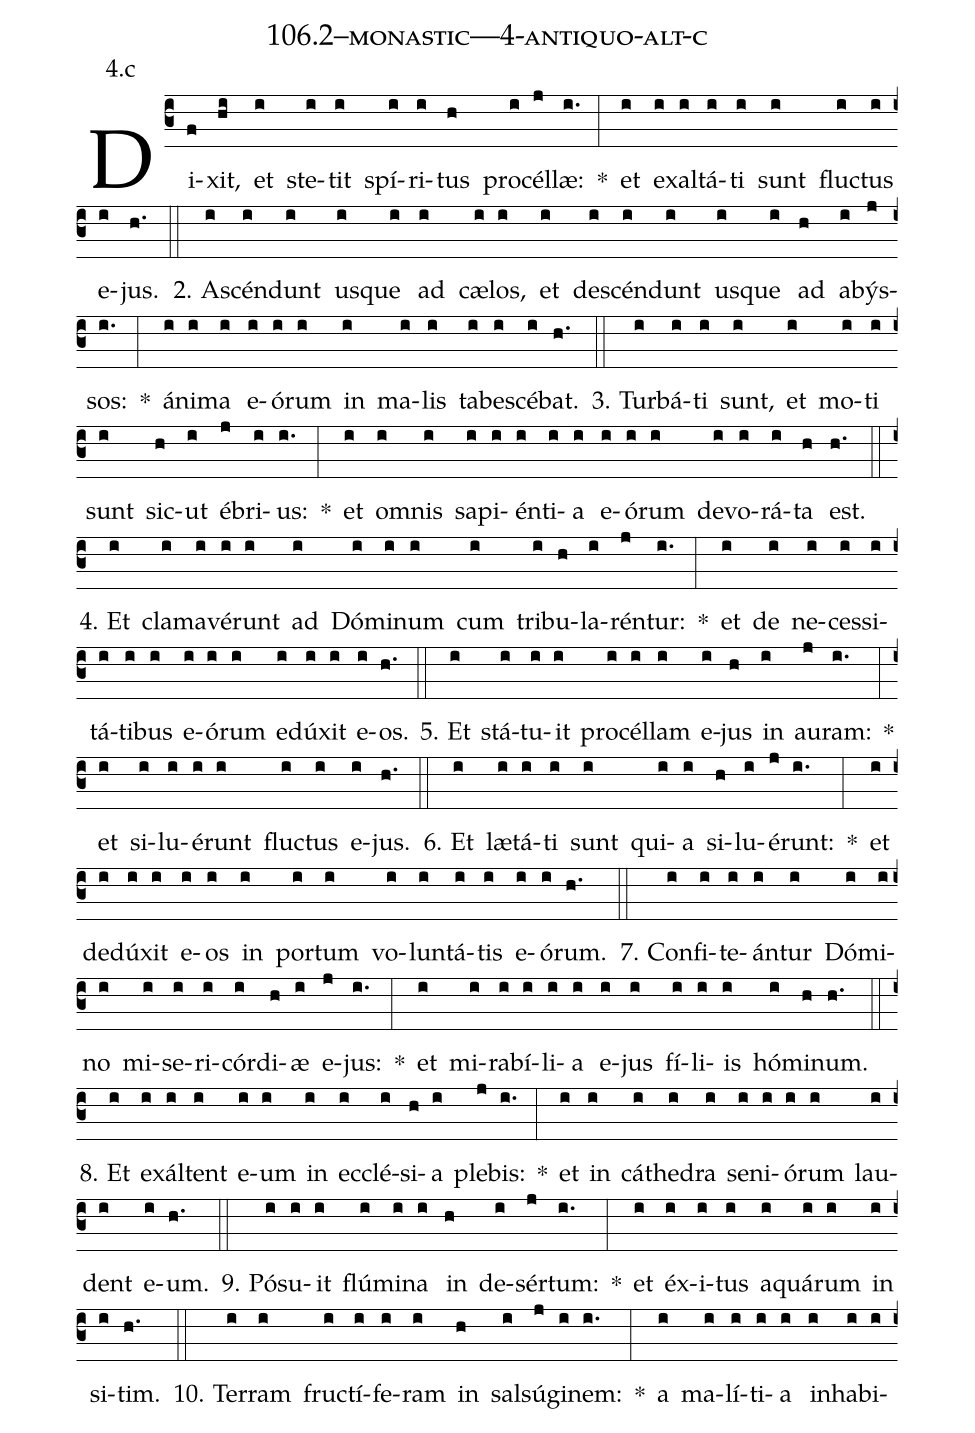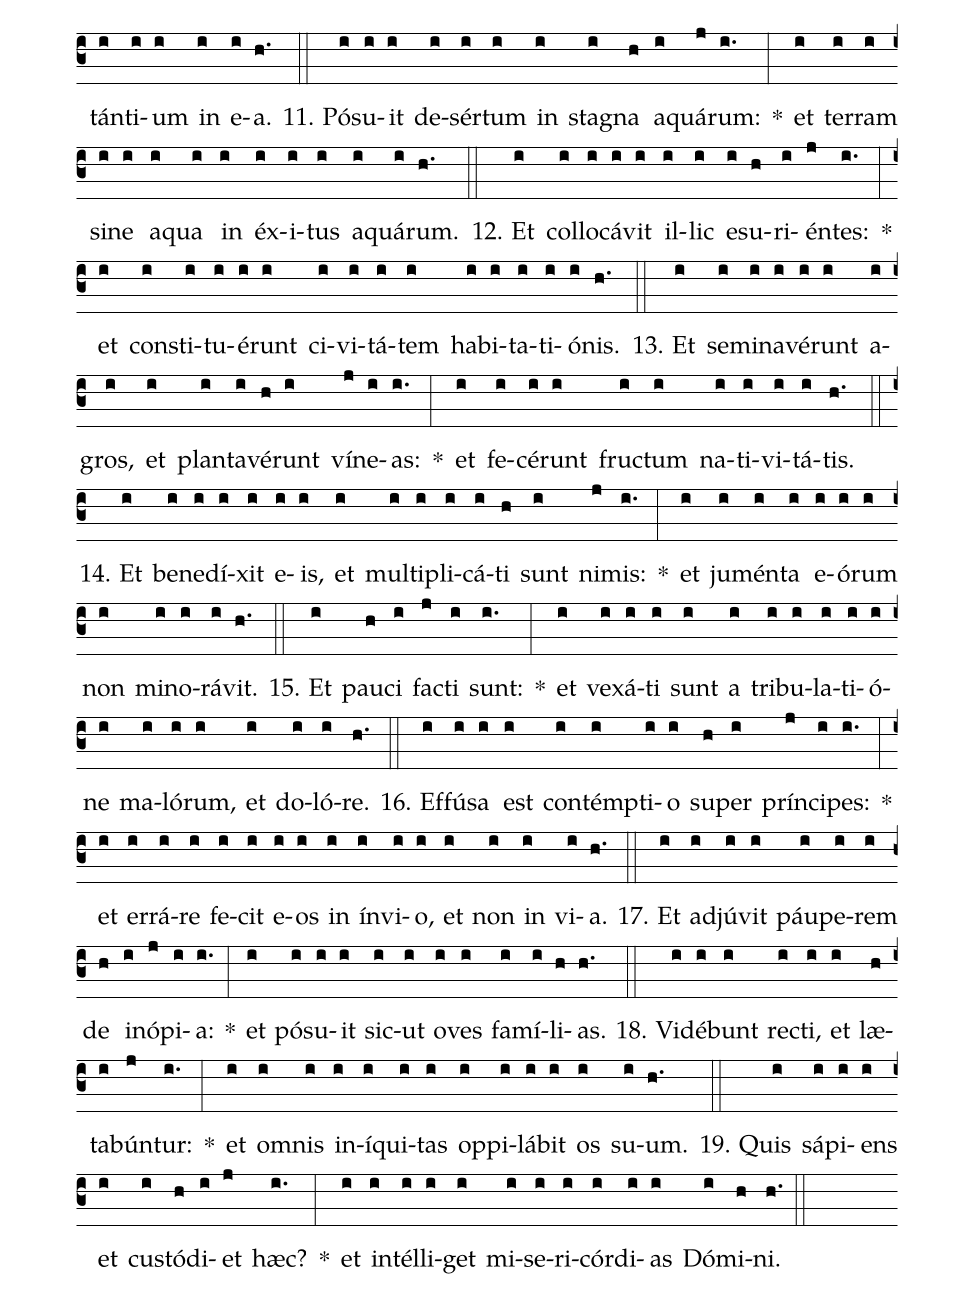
name: 106.2--monastic---4-antiquo-alt-c;
annotation: 4.c;
%%
(c3)Di(f)xit,(hi) et(i) ste(i)tit(i) spí(i)ri(i)tus(h) pro(i)cél(j)læ:(i.) *(:) et(i) ex(i)al(i)tá(i)ti(i) sunt(i) fluc(i)tus(i) e(i)jus.(h.) (::)
2. A(i)scén(i)dunt(i) us(i)que(i) ad(i) cæ(i)los,(i) et(i) de(i)scén(i)dunt(i) us(i)que(i) ad(h) a(i)býs(j)sos:(i.) *(:) á(i)ni(i)ma(i) e(i)ó(i)rum(i) in(i) ma(i)lis(i) ta(i)be(i)scé(i)bat.(h.) (::)
3. Tur(i)bá(i)ti(i) sunt,(i) et(i) mo(i)ti(i) sunt(i) sic(h)ut(i) é(j)bri(i)us:(i.) *(:) et(i) om(i)nis(i) sa(i)pi(i)én(i)ti(i)a(i) e(i)ó(i)rum(i) de(i)vo(i)rá(i)ta(h) est.(h.) (::)
4. Et(i) cla(i)ma(i)vé(i)runt(i) ad(i) Dó(i)mi(i)num(i) cum(i) tri(i)bu(h)la(i)rén(j)tur:(i.) *(:) et(i) de(i) ne(i)ces(i)si(i)tá(i)ti(i)bus(i) e(i)ó(i)rum(i) e(i)dú(i)xit(i) e(i)os.(h.) (::)
5. Et(i) stá(i)tu(i)it(i) pro(i)cél(i)lam(i) e(i)jus(h) in(i) au(j)ram:(i.) *(:) et(i) si(i)lu(i)é(i)runt(i) fluc(i)tus(i) e(i)jus.(h.) (::)
6. Et(i) læ(i)tá(i)ti(i) sunt(i) qui(i)a(i) si(h)lu(i)é(j)runt:(i.) *(:) et(i) de(i)dú(i)xit(i) e(i)os(i) in(i) por(i)tum(i) vo(i)lun(i)tá(i)tis(i) e(i)ó(i)rum.(h.) (::)
7. Con(i)fi(i)te(i)án(i)tur(i) Dó(i)mi(i)no(i) mi(i)se(i)ri(i)cór(i)di(h)æ(i) e(j)jus:(i.) *(:) et(i) mi(i)ra(i)bí(i)li(i)a(i) e(i)jus(i) fí(i)li(i)is(i) hó(i)mi(h)num.(h.) (::)
8. Et(i) ex(i)ál(i)tent(i) e(i)um(i) in(i) ec(i)clé(i)si(h)a(i) ple(j)bis:(i.) *(:) et(i) in(i) cá(i)the(i)dra(i) se(i)ni(i)ó(i)rum(i) lau(i)dent(i) e(i)um.(h.) (::)
9. Pó(i)su(i)it(i) flú(i)mi(i)na(i) in(h) de(i)sér(j)tum:(i.) *(:) et(i) éx(i)i(i)tus(i) a(i)quá(i)rum(i) in(i) si(i)tim.(h.) (::)
10. Ter(i)ram(i) fruc(i)tí(i)fe(i)ram(i) in(h) sal(i)sú(j)gi(i)nem:(i.) *(:) a(i) ma(i)lí(i)ti(i)a(i) in(i)ha(i)bi(i)tán(i)ti(i)um(i) in(i) e(i)a.(h.) (::)
11. Pó(i)su(i)it(i) de(i)sér(i)tum(i) in(i) sta(i)gna(h) a(i)quá(j)rum:(i.) *(:) et(i) ter(i)ram(i) si(i)ne(i) a(i)qua(i) in(i) éx(i)i(i)tus(i) a(i)quá(i)rum.(h.) (::)
12. Et(i) col(i)lo(i)cá(i)vit(i) il(i)lic(i) e(i)su(h)ri(i)én(j)tes:(i.) *(:) et(i) con(i)sti(i)tu(i)é(i)runt(i) ci(i)vi(i)tá(i)tem(i) ha(i)bi(i)ta(i)ti(i)ó(i)nis.(h.) (::)
13. Et(i) se(i)mi(i)na(i)vé(i)runt(i) a(i)gros,(i) et(i) plan(i)ta(i)vé(h)runt(i) ví(j)ne(i)as:(i.) *(:) et(i) fe(i)cé(i)runt(i) fruc(i)tum(i) na(i)ti(i)vi(i)tá(i)tis.(h.) (::)
14. Et(i) be(i)ne(i)dí(i)xit(i) e(i)is,(i) et(i) mul(i)ti(i)pli(i)cá(i)ti(h) sunt(i) ni(j)mis:(i.) *(:) et(i) ju(i)mén(i)ta(i) e(i)ó(i)rum(i) non(i) mi(i)no(i)rá(i)vit.(h.) (::)
15. Et(i) pau(h)ci(i) fac(j)ti(i) sunt:(i.) *(:) et(i) ve(i)xá(i)ti(i) sunt(i) a(i) tri(i)bu(i)la(i)ti(i)ó(i)ne(i) ma(i)ló(i)rum,(i) et(i) do(i)ló(i)re.(h.) (::)
16. Ef(i)fú(i)sa(i) est(i) con(i)témp(i)ti(i)o(i) su(h)per(i) prín(j)ci(i)pes:(i.) *(:) et(i) er(i)rá(i)re(i) fe(i)cit(i) e(i)os(i) in(i) ín(i)vi(i)o,(i) et(i) non(i) in(i) vi(i)a.(h.) (::)
17. Et(i) ad(i)jú(i)vit(i) páu(i)pe(i)rem(i) de(h) in(i)ó(j)pi(i)a:(i.) *(:) et(i) pó(i)su(i)it(i) sic(i)ut(i) o(i)ves(i) fa(i)mí(i)li(h)as.(h.) (::)
18. Vi(i)dé(i)bunt(i) rec(i)ti,(i) et(i) læ(h)ta(i)bún(j)tur:(i.) *(:) et(i) om(i)nis(i) in(i)í(i)qui(i)tas(i) op(i)pi(i)lá(i)bit(i) os(i) su(i)um.(h.) (::)
19. Quis(i) sá(i)pi(i)ens(i) et(i) cus(i)tó(h)di(i)et(j) hæc?(i.) *(:) et(i) in(i)tél(i)li(i)get(i) mi(i)se(i)ri(i)cór(i)di(i)as(i) Dó(i)mi(h)ni.(h.) (::)
